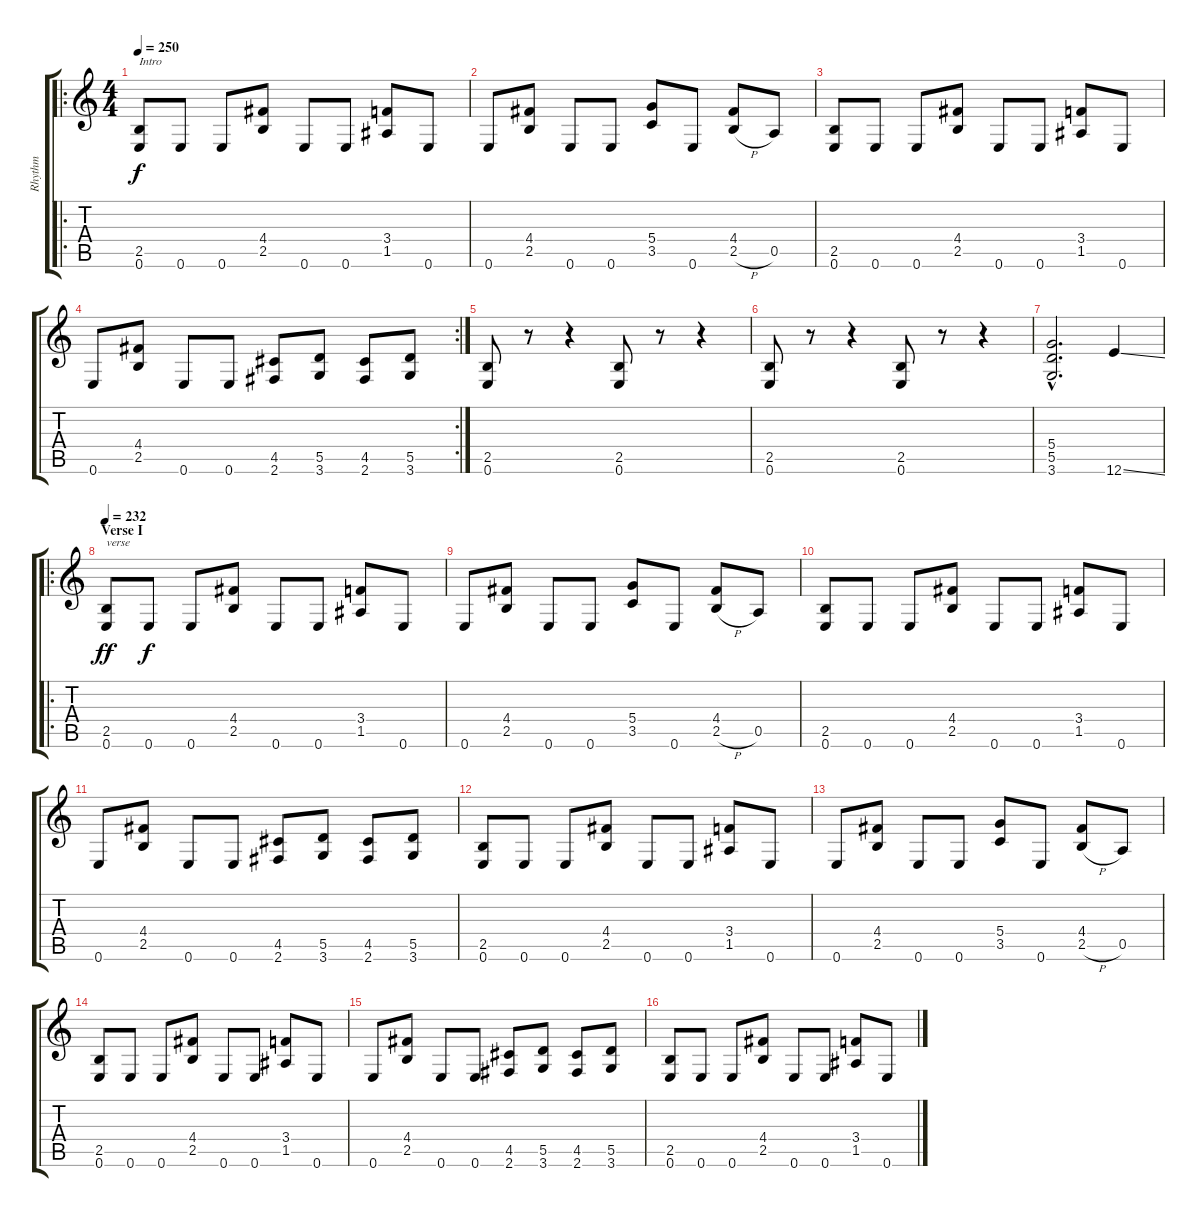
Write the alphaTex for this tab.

\track ("Rhythm" "Rhythm") {instrument distortionguitar}
\staff {score tabs}
\tuning (E4 B3 G3 D3 A2 E2) {hide}
\ro
\ts (4 4)
\tempo 250
\clef g2
\ks c
(2.5 0.6).8{txt "Intro" dy f instrument distortionguitar} 0.6.8 0.6.8 (4.4 2.5).8 0.6.8 0.6.8 (3.4 1.5).8 0.6.8 |
0.6.8 (4.4 2.5).8 0.6.8 0.6.8 (5.4 3.5).8 0.6.8 (4.4 2.5{h}).8 0.5.8 |
(2.5 0.6).8 0.6.8 0.6.8 (4.4 2.5).8 0.6.8 0.6.8 (3.4 1.5).8 0.6.8 |
\rc 2
0.6.8 (4.4 2.5).8 0.6.8 0.6.8 (4.5 2.6).8 (5.5 3.6).8 (4.5 2.6).8 (5.5 3.6).8 |
(2.5 0.6).8 r.8 r.4 (2.5 0.6).8 r.8 r.4 |
(2.5 0.6).8 r.8 r.4 (2.5 0.6).8 r.8 r.4 |
(5.4{hac} 5.5{hac} 3.6{hac}).2{d} 12.6{ss}.4 |
\ro
\section ("" "Verse I")
\tempo 232
(2.5 0.6).8{txt "verse" dy ff} 0.6.8{dy f} 0.6.8 (4.4 2.5).8 0.6.8 0.6.8 (3.4 1.5).8 0.6.8 |
0.6.8 (4.4 2.5).8 0.6.8 0.6.8 (5.4 3.5).8 0.6.8 (4.4 2.5{h}).8 0.5.8 |
(2.5 0.6).8 0.6.8 0.6.8 (4.4 2.5).8 0.6.8 0.6.8 (3.4 1.5).8 0.6.8 |
0.6.8 (4.4 2.5).8 0.6.8 0.6.8 (4.5 2.6).8 (5.5 3.6).8 (4.5 2.6).8 (5.5 3.6).8 |
(2.5 0.6).8 0.6.8 0.6.8 (4.4 2.5).8 0.6.8 0.6.8 (3.4 1.5).8 0.6.8 |
0.6.8 (4.4 2.5).8 0.6.8 0.6.8 (5.4 3.5).8 0.6.8 (4.4 2.5{h}).8 0.5.8 |
(2.5 0.6).8 0.6.8 0.6.8 (4.4 2.5).8 0.6.8 0.6.8 (3.4 1.5).8 0.6.8 |
0.6.8 (4.4 2.5).8 0.6.8 0.6.8 (4.5 2.6).8 (5.5 3.6).8 (4.5 2.6).8 (5.5 3.6).8 |
(2.5 0.6).8 0.6.8 0.6.8 (4.4 2.5).8 0.6.8 0.6.8 (3.4 1.5).8 0.6.8
